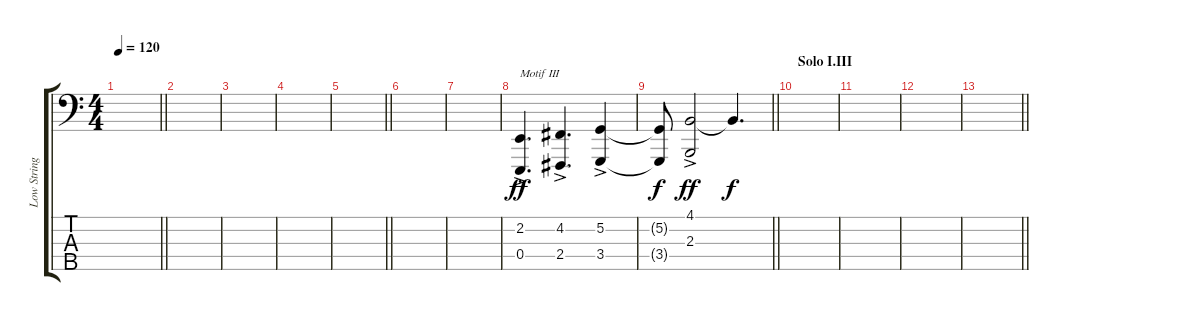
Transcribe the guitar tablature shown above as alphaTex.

\track ("Low Strings Standard" "Low String") {instrument stringensemble1}
\staff {score tabs}
\tuning (G2 D2 A1 E1 B0) {hide}
\ts (4 4)
\tempo 120
\clef f4
\barLineRight lightlight
\ks c
|
|
|
|
\barLineRight lightlight
|
|
|
(2.2{ac} 0.4{ac}).4{d txt "Motif III" dy ff} (4.2{ac} 2.4{ac}).4{d} (5.2{ac} 3.4{ac}).4 |
\barLineRight lightlight
(5.2{t} 3.4{t}).8{dy f} (4.1{ac} 2.3{ac}).2{dy ff} 4.1{t}.4{d dy f} |
\section ("" "Solo I.III")
|
|
|
\barLineRight lightlight
